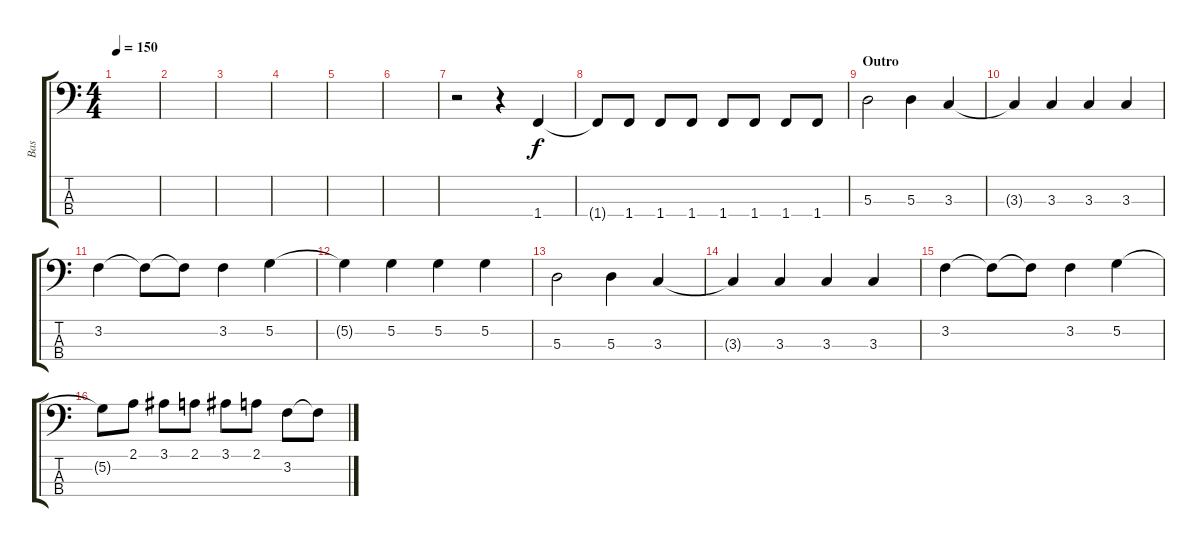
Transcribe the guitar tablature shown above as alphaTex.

\track ("Bas" "Bas") {instrument electricbassfinger}
\staff {score tabs}
\tuning (G2 D2 A1 E1) {hide}
\ts (4 4)
\tempo 150
\clef f4
\ks c
|
|
|
|
|
|
r.2 r.4 1.4.4 |
1.4{t}.8 1.4.8 1.4.8 1.4.8 1.4.8 1.4.8 1.4.8 1.4.8 |
\section ("" "Outro")
5.3.2 5.3.4 3.3.4 |
3.3{t}.4 3.3.4 3.3.4 3.3.4 |
3.2.4 3.2{t}.8 3.2{t}.8 3.2.4 5.2.4 |
5.2{t}.4 5.2.4 5.2.4 5.2.4 |
5.3.2 5.3.4 3.3.4 |
3.3{t}.4 3.3.4 3.3.4 3.3.4 |
3.2.4 3.2{t}.8 3.2{t}.8 3.2.4 5.2.4 |
5.2{t}.8 2.1.8 3.1.8 2.1.8 3.1.8 2.1.8 3.2.8 3.2{t}.8
